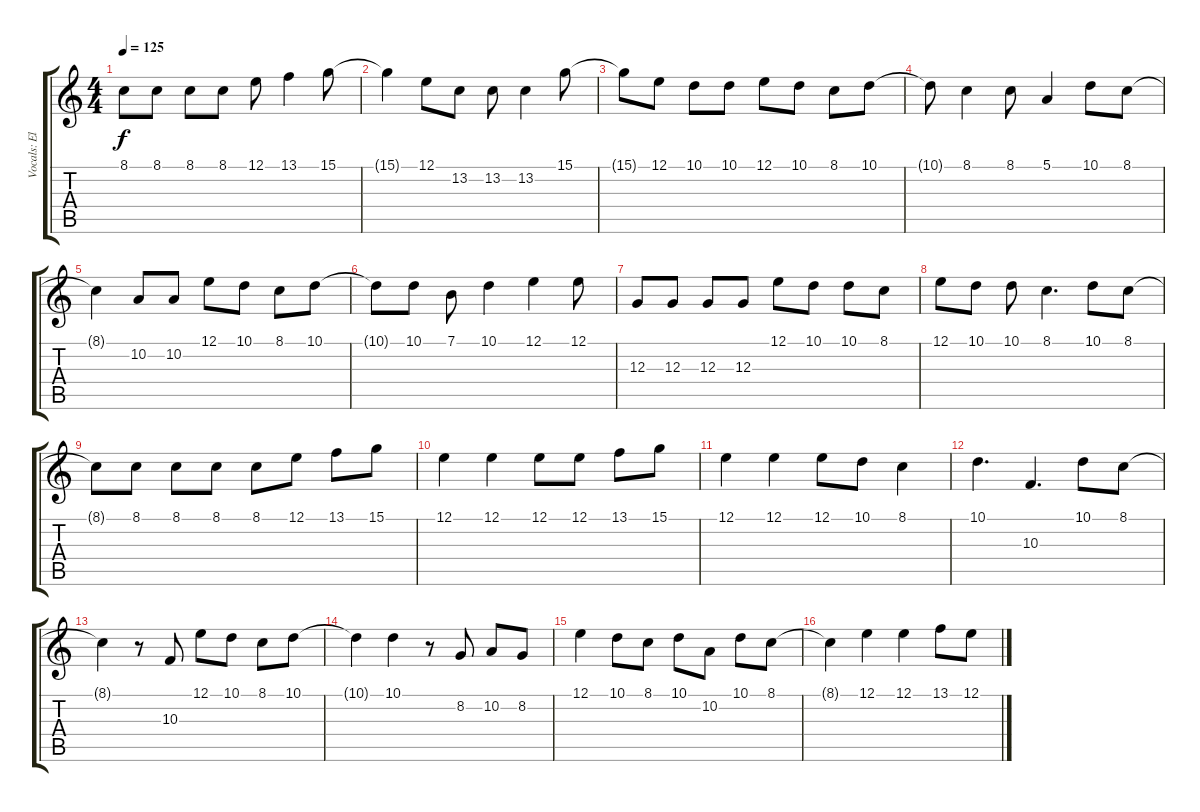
\track ("Vocals: Elton John" "Vocals: El") {instrument panflute}
\staff {score tabs}
\tuning (E4 B3 G3 D3 A2 E2) {hide}
\ts (4 4)
\tempo 125
\clef g2
\ks c
8.1{t}.8{dy f} 8.1.8 8.1.8 8.1.8 12.1.8 13.1.4 15.1.8 |
15.1{t}.4 12.1.8 13.2.8 13.2.8 13.2.4 15.1.8 |
15.1{t}.8 12.1.8 10.1.8 10.1.8 12.1.8 10.1.8 8.1.8 10.1.8 |
10.1{t}.8 8.1.4 8.1.8 5.1.4 10.1.8 8.1.8 |
8.1{t}.4 10.2.8 10.2.8 12.1.8 10.1.8 8.1.8 10.1.8 |
10.1{t}.8 10.1.8 7.1.8 10.1.4 12.1.4 12.1.8 |
12.3.8 12.3.8 12.3.8 12.3.8 12.1.8 10.1.8 10.1.8 8.1.8 |
12.1.8 10.1.8 10.1.8 8.1.4{d} 10.1.8 8.1.8 |
8.1{t}.8 8.1.8 8.1.8 8.1.8 8.1.8 12.1.8 13.1.8 15.1.8 |
12.1.4 12.1.4 12.1.8 12.1.8 13.1.8 15.1.8 |
12.1.4 12.1.4 12.1.8 10.1.8 8.1.4 |
10.1.4{d} 10.3.4{d} 10.1.8 8.1.8 |
8.1{t}.4 r.8 10.3.8 12.1.8 10.1.8 8.1.8 10.1.8 |
10.1{t}.4 10.1.4 r.8 8.2.8 10.2.8 8.2.8 |
12.1.4 10.1.8 8.1.8 10.1.8 10.2.8 10.1.8 8.1.8 |
8.1{t}.4 12.1.4 12.1.4 13.1.8 12.1.8
